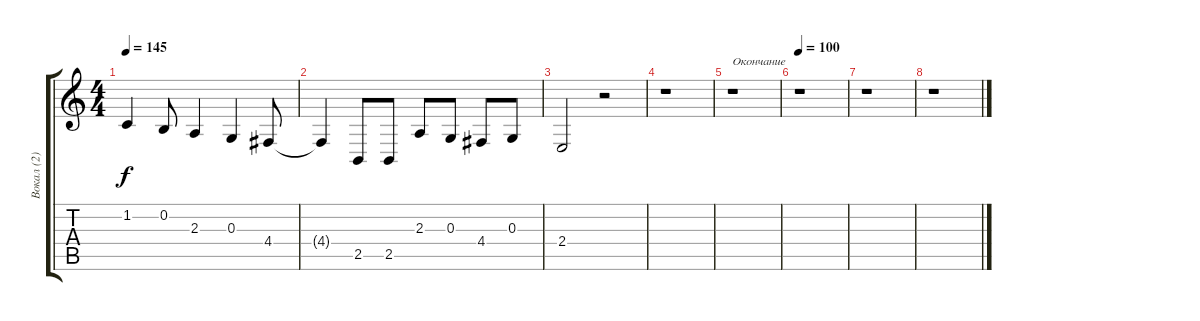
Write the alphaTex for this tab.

\track ("Вокал (2)" "Вокал (2)") {instrument oboe}
\staff {score tabs}
\tuning (E4 B3 G3 D3 A2 E2) {hide}
\ts (4 4)
\tempo 145
\clef g2
\ks c
1.2.4{dy f} 0.2.8 2.3.4 0.3.4 4.4.8 |
4.4{t}.4 2.5.8 2.5.8 2.3.8 0.3.8 4.4.8 0.3.8 |
2.4.2 r.2 |
r.1 |
r.1{txt "Окончание"} |
\tempo 100
r.1 |
r.1 |
r.1
